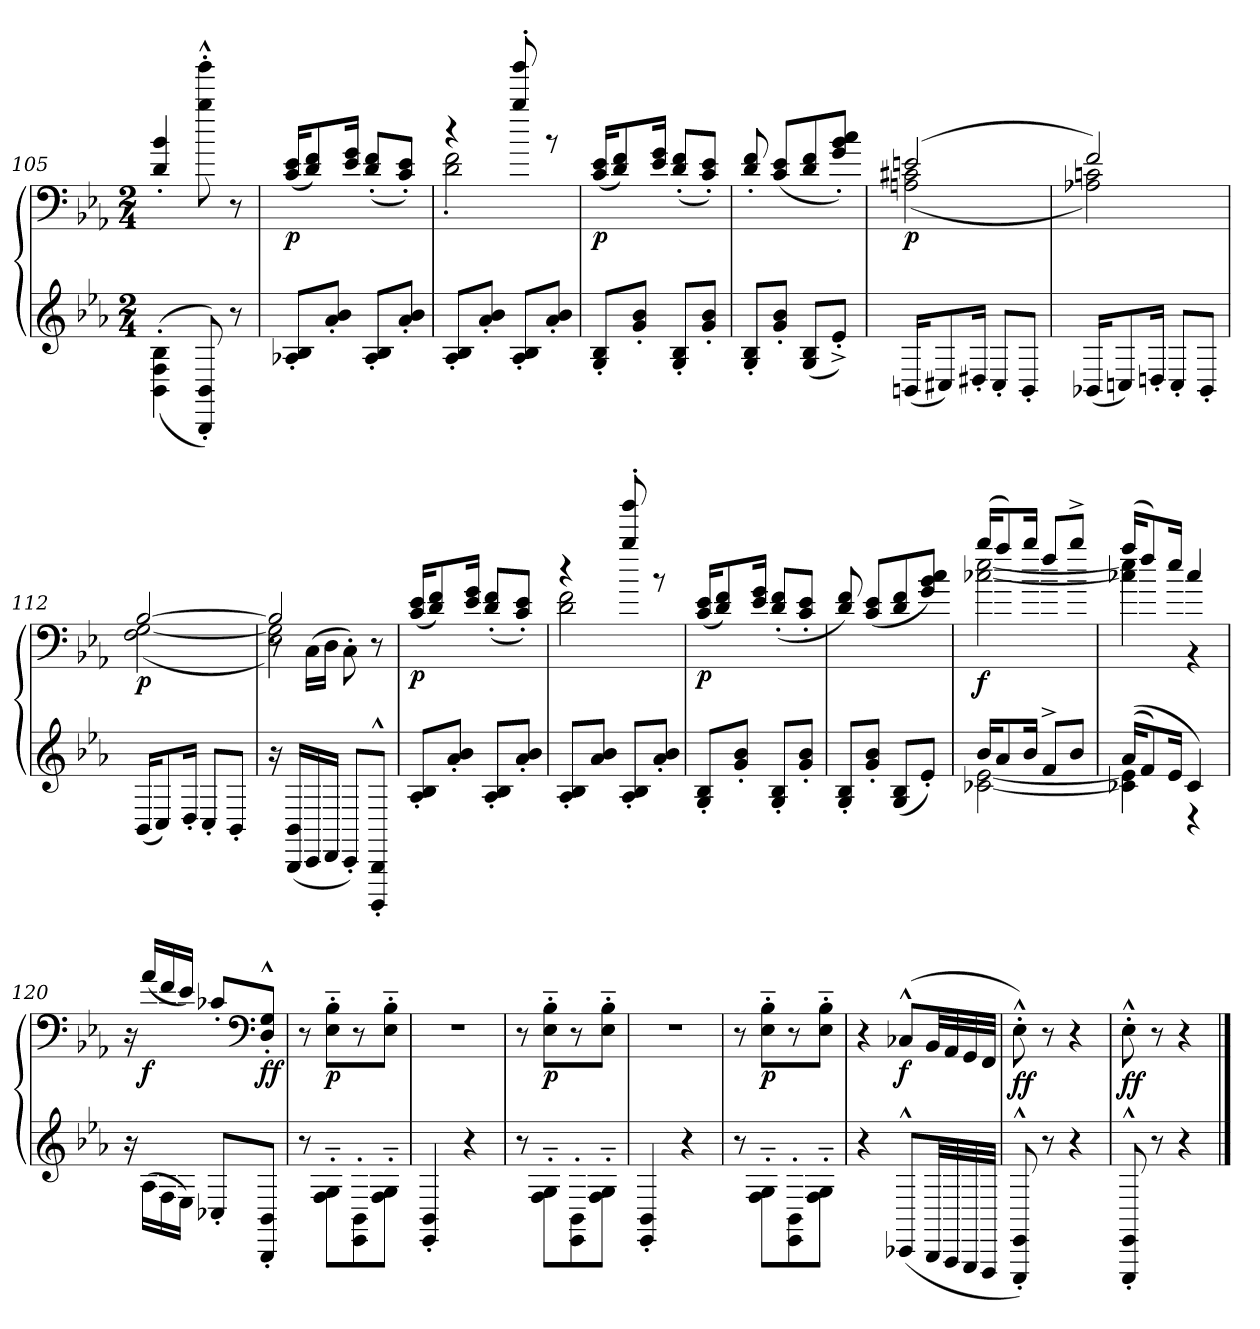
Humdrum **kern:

**kern	**kern	**dynam
*part1	*part1	*part1
*staff2	*staff1	*staff1/2
*clefG2	*clefF4	*
*k[b-e-a-]	*k[b-e-a-]	*
*E-:	*E-:	*
*M2/4	*M2/4	*
=105	=105	=105
(>(<4BB-'\ 4F'\ 4B-'\	4d'/ 4b-'/	.
8BBB-'/ 8BB-'/))	8bb-^^'\ 8bbb-^^'\	.
8r	8r	.
=106	=106	=106
!	!	!LO:DY:b
8A-X'/ 8B-'/L	(<16c/ 16e-/KL	p
.	8d/ 8f/)	.
8a-'/ 8b-'/J	.	.
.	16e-/ 16g/Jk	.
8A-'/ 8B-'/L	(<8d'/ 8f'/L	.
8a-'/ 8b-'/J	8c'/ 8e-'/J)	.
!!LO:LB:g=z
=107	=107	=107
*	*^	*
8A-'/ 8B-'/L	4r	2d'\ 2f'\	.
8a-'/ 8b-'/J	.	.	.
8A-'/ 8B-'/L	8bb-'/ 8bbb-'/	.	.
8a-'/ 8b-'/J	8r	.	.
*	*v	*v	*
=108	=108	=108
!	!	!LO:DY:b
8G'/ 8B-'/L	(<16c/ 16e-/KL	p
.	8d/ 8f/)	.
8g'/ 8b-'/J	.	.
.	16e-/ 16g/Jk	.
8G'/ 8B-'/L	(<8d'/ 8f'/L	.
8g'/ 8b-'/J	8c'/ 8e-'/J)	.
=109	=109	=109
8G'/ 8B-'/L	8d'/ 8f'/	.
8g'/ 8b-'/J	(<8c/ 8e-/L	.
(<8G/ 8B-/L	8d/ 8f/	.
8e-'^/J)	8g'/ 8b-'/ 8cc'/J)	.
=110	=110	=110
*	*^	*
!	!	!	!LO:DY:b
(<16BBn/KL	(>2en/	(<2An\ 2c#X\	p
8C#X/)	.	.	.
16D#X'/Jk	.	.	.
8C#'/L	.	.	.
8BB'/J	.	.	.
=111	=111	=111	=111
(<16BB-X/KL	2f/)	2A-X\ 2cn\)	.
8Cn/)	.	.	.
16Dn'/Jk	.	.	.
8C'/L	.	.	.
8BB-'/J	.	.	.
!!LO:LB:g=z	!!
=112	=112	=112	=112
!	!	!	!LO:DY:b
(<16BB-/KL	[2B-/	(<2F\ [2G\	p
8C/)	.	.	.
16D'/Jk	.	.	.
8C'/L	.	.	.
8BB-'/J	.	.	.
=113	=113	=113	=113
*	*	*^	*
16r	2B-/]	2G]\ 2E-\)	8r	.
(<16BBB-/ 16BB-/LL	.	.	.	.
16CC/	.	.	(<16C\LL	.
16DD/JJ	.	.	16D\JJ	.
!	!	!	!	!LO:DY:a=2
!	!	!	!	!LO:DY:n=1:b
8CC'/L)	.	.	8C'\)	f sf
8BBBB-^^'/ 8BBB-^^'/J	.	.	8r	.
=114	=114	=114	=114	=114
!	!	!	!	!LO:DY:b
*	*v	*v	*v	*
8A-'/ 8B-'/L	(<16c/ 16e-/KL	p
.	8d/ 8f/)	.
8a-'/ 8b-'/J	.	.
.	16e-/ 16g/Jk	.
8A-'/ 8B-'/L	(<8d'/ 8f'/L	.
8a-'/ 8b-'/J	8c'/ 8e-'/J)	.
=115	=115	=115
*	*^	*
8A-'/ 8B-'/L	4r	2d\ 2f\	.
8a-/ 8b-/J	.	.	.
8A-'/ 8B-'/L	8bb-'/ 8bbb-'/	.	.
8a-'/ 8b-'/J	8r	.	.
*	*v	*v	*
=116	=116	=116
!	!	!LO:DY:b
8G'/ 8B-'/L	(<16c/ 16e-/KL	p
.	8d/ 8f/)	.
8g'/ 8b-'/J	.	.
.	16e-/ 16g/Jk	.
8G'/ 8B-'/L	(<8d'/ 8f'/L	.
8g'/ 8b-'/J	8c'/ 8e-'/J	.
!!LO:LB:g=z
=117	=117	=117
8G'/ 8B-'/L	8d/ 8f/)	.
8g'/ 8b-'/J	(<8c/ 8e-/L	.
(<8G/ 8B-/L	8d/ 8f/	.
8e-'/J)	8g/ 8b-/ 8cc/J)	.
=118	=118	=118
*^	*^	*
!	!	!	!	!LO:DY:b
16b-/KL	[2c-X\ [2e-\	(>16bb-/KL	[2cc-X\ [2ee-\	f
8a-/	.	8aa-/)	.	.
16b-/Jk	.	16bb-/Jk	.	.
8f^/L	.	8ff/L	.	.
8b-/J	.	8bb-^/J	.	.
=119	=119	=119	=119	=119
(>(>16a-/KL	4c-X]\ 4e-]\	(>16aa-/KL	4cc-X]\ 4ee-]\	.
8f/)	.	8ff/)	.	.
16e-/Jk	.	16ee-/Jk	.	.
4c-/)	4r	4cc-/	4r	.
*v	*v	*	*	*
*	*v	*v	*
=120	=120	=120
16r	16r	.
!	!	!LO:DY:b
(>16A-\LL	(<16a-/LL	f
16F\	16f/	.
16E-\JJ)	16e-/JJ)	.
8C-X'/L	8c-X'/L	.
*	*clefF4	*
!	!	!LO:DY:b
8BBB-'/ 8BB-'/J	8D^^'/ 8G^^'/J	ff
=121	=121	=121
8r	8r	.
!	!	!LO:DY:b
8F'~\ 8G'~\L	8E-'~\ 8B-'~\L	p
8EE-'\ 8BB-'\	8r	.
8F'~\ 8G'~\J	8E-'~\ 8B-'~\J	.
=122	=122	=122
4EE-'/ 4BB-'/	2r	.
4r	.	.
!!LO:LB:g=z
=123	=123	=123
8r	8r	.
!	!	!LO:DY:b
8F'~\ 8G'~\L	8E-'~\ 8B-'~\L	p
8EE-'\ 8BB-'\	8r	.
8F'~\ 8G'~\J	8E-'~\ 8B-'~\J	.
=124	=124	=124
4EE-'/ 4BB-'/	2r	.
4r	.	.
=125	=125	=125
8r	8r	.
!	!	!LO:DY:b
8F'~\ 8G'~\L	8E-'~\ 8B-'~\L	p
8EE-'\ 8BB-'\	8r	.
8F'~\ 8G'~\J	8E-'~\ 8B-'~\J	.
=126	=126	=126
4r	4r	.
!	!	!LO:DY:b
(<8CC-X^^/L	(<8C-X^^/L	f
32BBB-/LL	32BB-/LL	.
32AAA-/	32AA-/	.
32GGG/	32GG/	.
32FFF/JJJ	32FF/JJJ	.
=127	=127	=127
!	!	!LO:DY:b
8EEE-^^'/ 8EE-^^'/)	8E-^^'\)	ff
8r	8r	.
4r	4r	.
=128	=128	=128
!	!	!LO:DY:b
8EEE-^^'/ 8EE-^^'/	8E-^^'\	ff
8r	8r	.
4r	4r	.
==	==	==
*-	*-	*-
